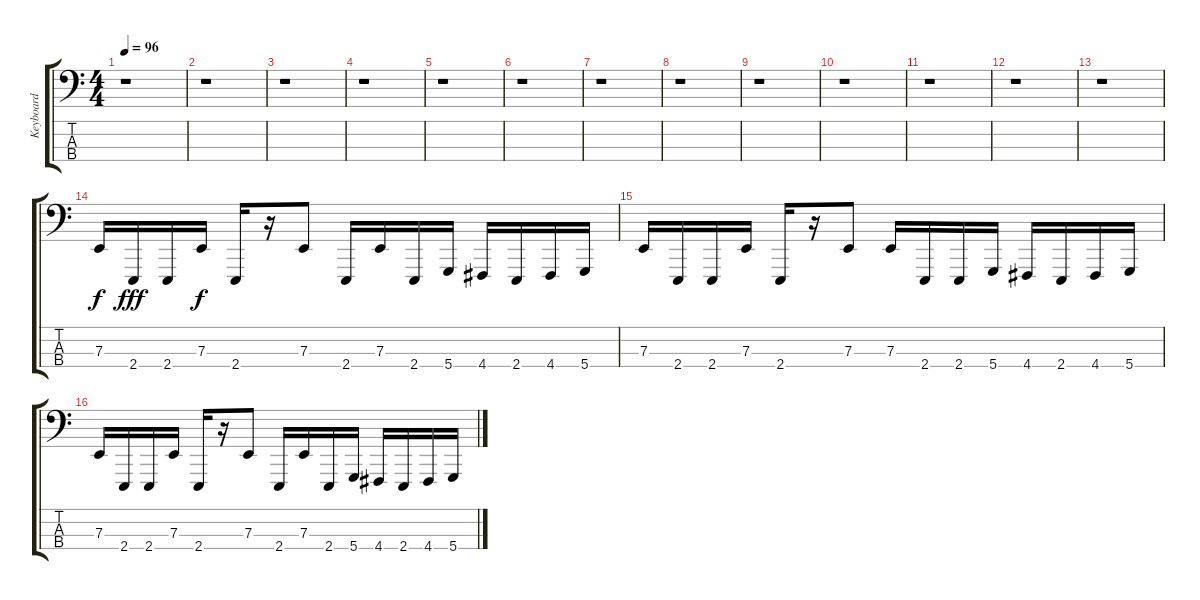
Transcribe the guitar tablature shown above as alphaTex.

\track ("Keyboard" "Keyboard") {instrument lead8bassandlead}
\staff {score tabs}
\tuning (G2 D2 A1 D1) {hide}
\ts (4 4)
\tempo 96
\clef f4
\ks c
r.1{dy f instrument lead8bassandlead} |
r.1 |
r.1 |
r.1 |
r.1 |
r.1 |
r.1 |
r.1 |
r.1 |
r.1 |
r.1 |
r.1 |
r.1{volume 6} |
7.3.16{volume 7 instrument lead8bassandlead} 2.4.16{dy fff} 2.4.16 7.3.16{dy f} 2.4.16 r.16 7.3.8 2.4.16 7.3.16 2.4.16 5.4.16 4.4.16 2.4.16 4.4.16 5.4.16 |
7.3.16 2.4.16 2.4.16 7.3.16 2.4.16 r.16 7.3.8 7.3.16 2.4.16 2.4.16 5.4.16 4.4.16 2.4.16 4.4.16 5.4.16 |
7.3.16{volume 9} 2.4.16 2.4.16 7.3.16 2.4.16 r.16 7.3.8 2.4.16 7.3.16 2.4.16 5.4.16 4.4.16 2.4.16 4.4.16 5.4.16
